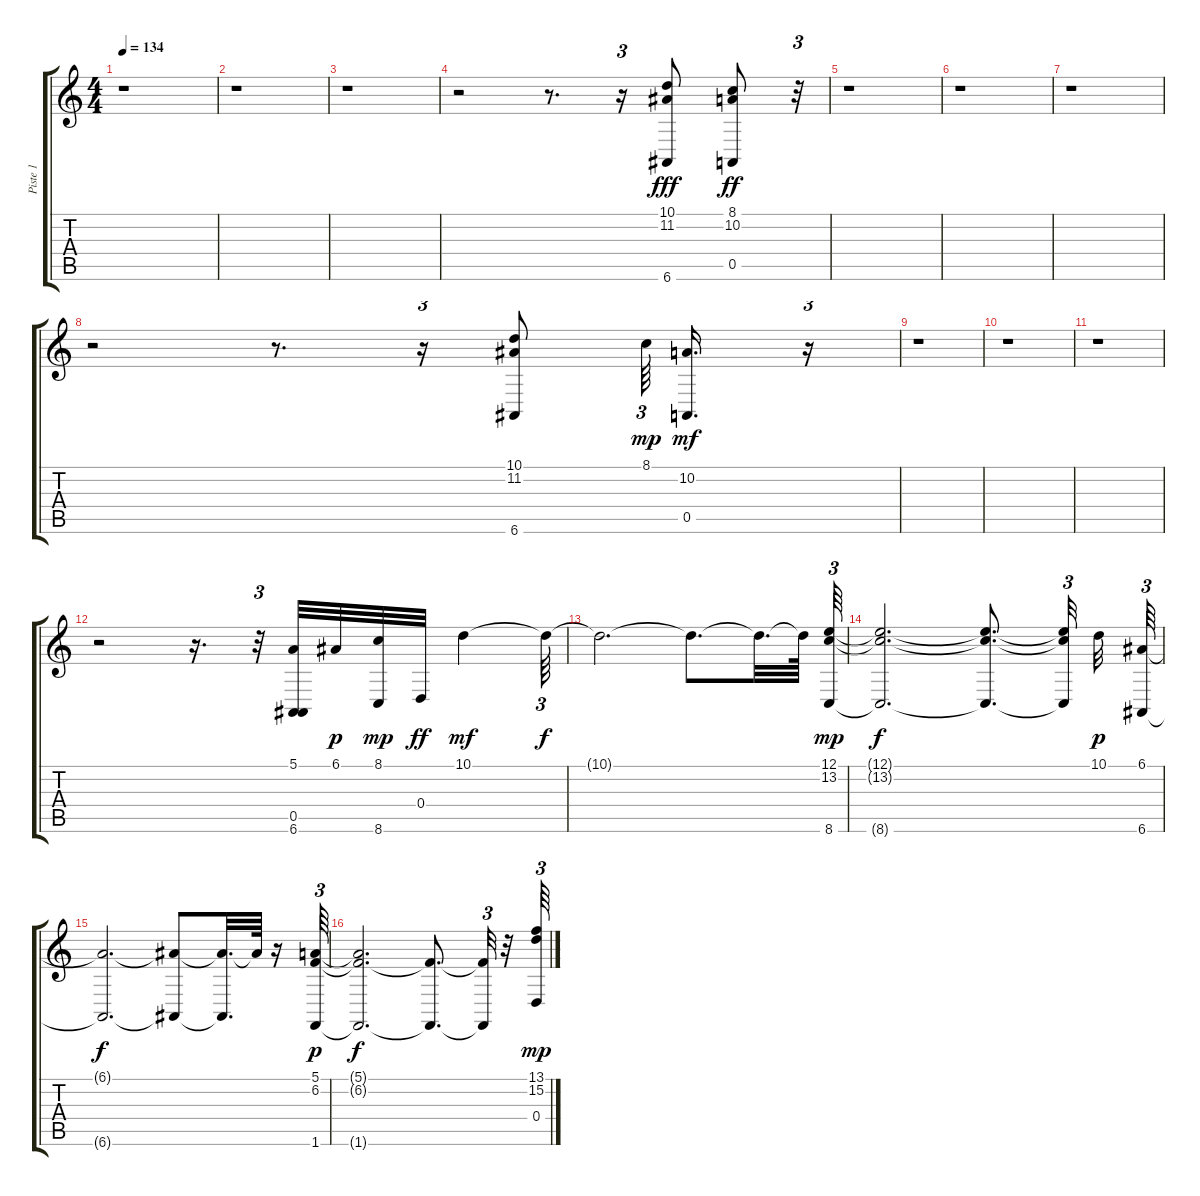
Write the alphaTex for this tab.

\track ("Piste 1" "Piste 1") {instrument stringensemble1}
\staff {score tabs}
\tuning (E4 B3 G3 D3 A2 E2) {hide}
\ts (4 4)
\tempo 134
\clef g2
\ks c
r.1{dy ff} |
r.1 |
r.1 |
r.2 r.8{d} r.16{tu (3 2)} (10.1 11.2 6.6).8{dy fff} (8.1 10.2 0.5).8{dy ff} r.32{tu (3 2)} |
r.1 |
r.1 |
r.1 |
r.2 r.8{d} r.16{tu (3 2)} (10.1 11.2 6.6).8 8.1.64{tu (3 2) dy mp} (10.2 0.5).16{d dy mf} r.16{tu (3 2)} |
r.1 |
r.1 |
r.1 |
r.2{volume 7 instrument stringensemble1} r.16{d} r.32{tu (3 2)} (5.1 0.5 6.6).32 6.1.32{dy p} (8.1 8.6).32{dy mp} 0.4.32{dy ff} 10.1.4{dy mf} 10.1{t}.64{tu (3 2) dy f} |
10.1{t}.2{d} 10.1{t}.8{d} 10.1{t}.32{d} 10.1{t}.64 (12.1 13.2 8.6).64{tu (3 2) dy mp} |
(12.1{t} 13.2{t} 8.6{t}).2{d dy f} (12.1{t} 13.2{t} 8.6{t}).8{d} (12.1{t} 13.2{t} 8.6{t}).32{tu (3 2) beam splitsecondary} 10.1.32{dy p} (6.1 6.6).64{tu (3 2)} |
(6.1{t} 6.6{t}).2{d dy f} (6.1{t} 6.6{t}).8 (6.1{t} 6.6{t}).32{d} 6.1{t}.64 r.16 (5.1 6.2 1.6).64{tu (3 2) dy p} |
(5.1{t} 6.2{t} 1.6{t}).2{d dy f} (6.2{t} 1.6{t}).8{d} (6.2{t} 1.6{t}).32{tu (3 2)} r.32 (13.1 15.2 0.4).64{tu (3 2) dy mp}
